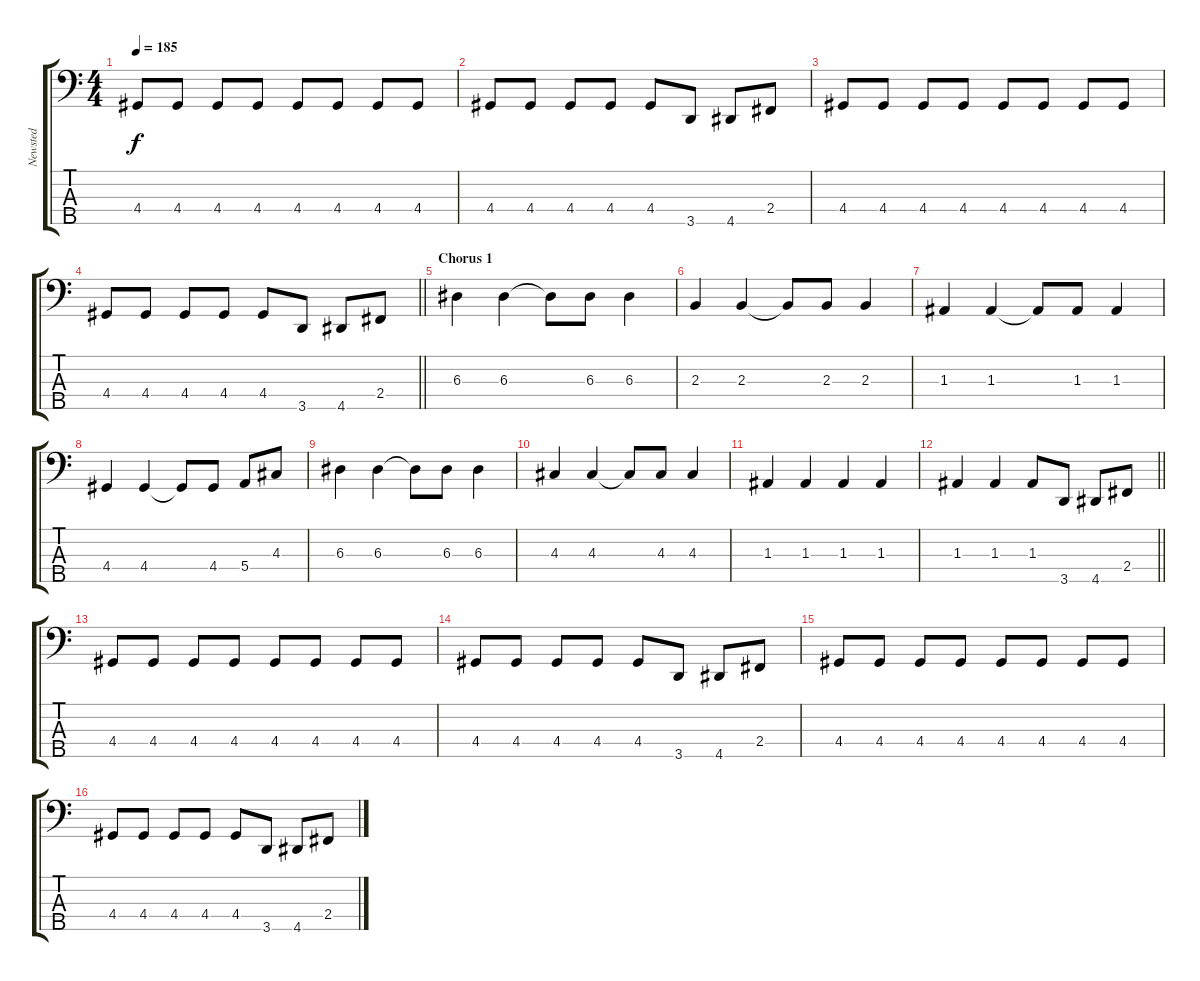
\track ("Newsted" "Newsted") {instrument fretlessbass}
\staff {score tabs}
\tuning (G2 D2 A1 E1 B0) {hide}
\ts (4 4)
\tempo 185
\clef f4
\ks c
4.4.8{dy f} 4.4.8 4.4.8 4.4.8 4.4.8 4.4.8 4.4.8 4.4.8 |
4.4.8 4.4.8 4.4.8 4.4.8 4.4.8 3.5.8 4.5.8 2.4.8 |
4.4.8 4.4.8 4.4.8 4.4.8 4.4.8 4.4.8 4.4.8 4.4.8 |
\barLineRight lightlight
4.4.8 4.4.8 4.4.8 4.4.8 4.4.8 3.5.8 4.5.8 2.4.8 |
\section ("" "Chorus 1")
6.3.4 6.3.4 6.3{t}.8 6.3.8 6.3.4 |
2.3.4 2.3.4 2.3{t}.8 2.3.8 2.3.4 |
1.3.4 1.3.4 1.3{t}.8 1.3.8 1.3.4 |
4.4.4 4.4.4 4.4{t}.8 4.4.8 5.4.8 4.3.8 |
6.3.4 6.3.4 6.3{t}.8 6.3.8 6.3.4 |
4.3.4 4.3.4 4.3{t}.8 4.3.8 4.3.4 |
1.3.4 1.3.4 1.3.4 1.3.4 |
\barLineRight lightlight
1.3.4 1.3.4 1.3.8 3.5.8 4.5.8 2.4.8 |
\section ("" "")
4.4.8 4.4.8 4.4.8 4.4.8 4.4.8 4.4.8 4.4.8 4.4.8 |
4.4.8 4.4.8 4.4.8 4.4.8 4.4.8 3.5.8 4.5.8 2.4.8 |
4.4.8 4.4.8 4.4.8 4.4.8 4.4.8 4.4.8 4.4.8 4.4.8 |
4.4.8 4.4.8 4.4.8 4.4.8 4.4.8 3.5.8 4.5.8 2.4.8
